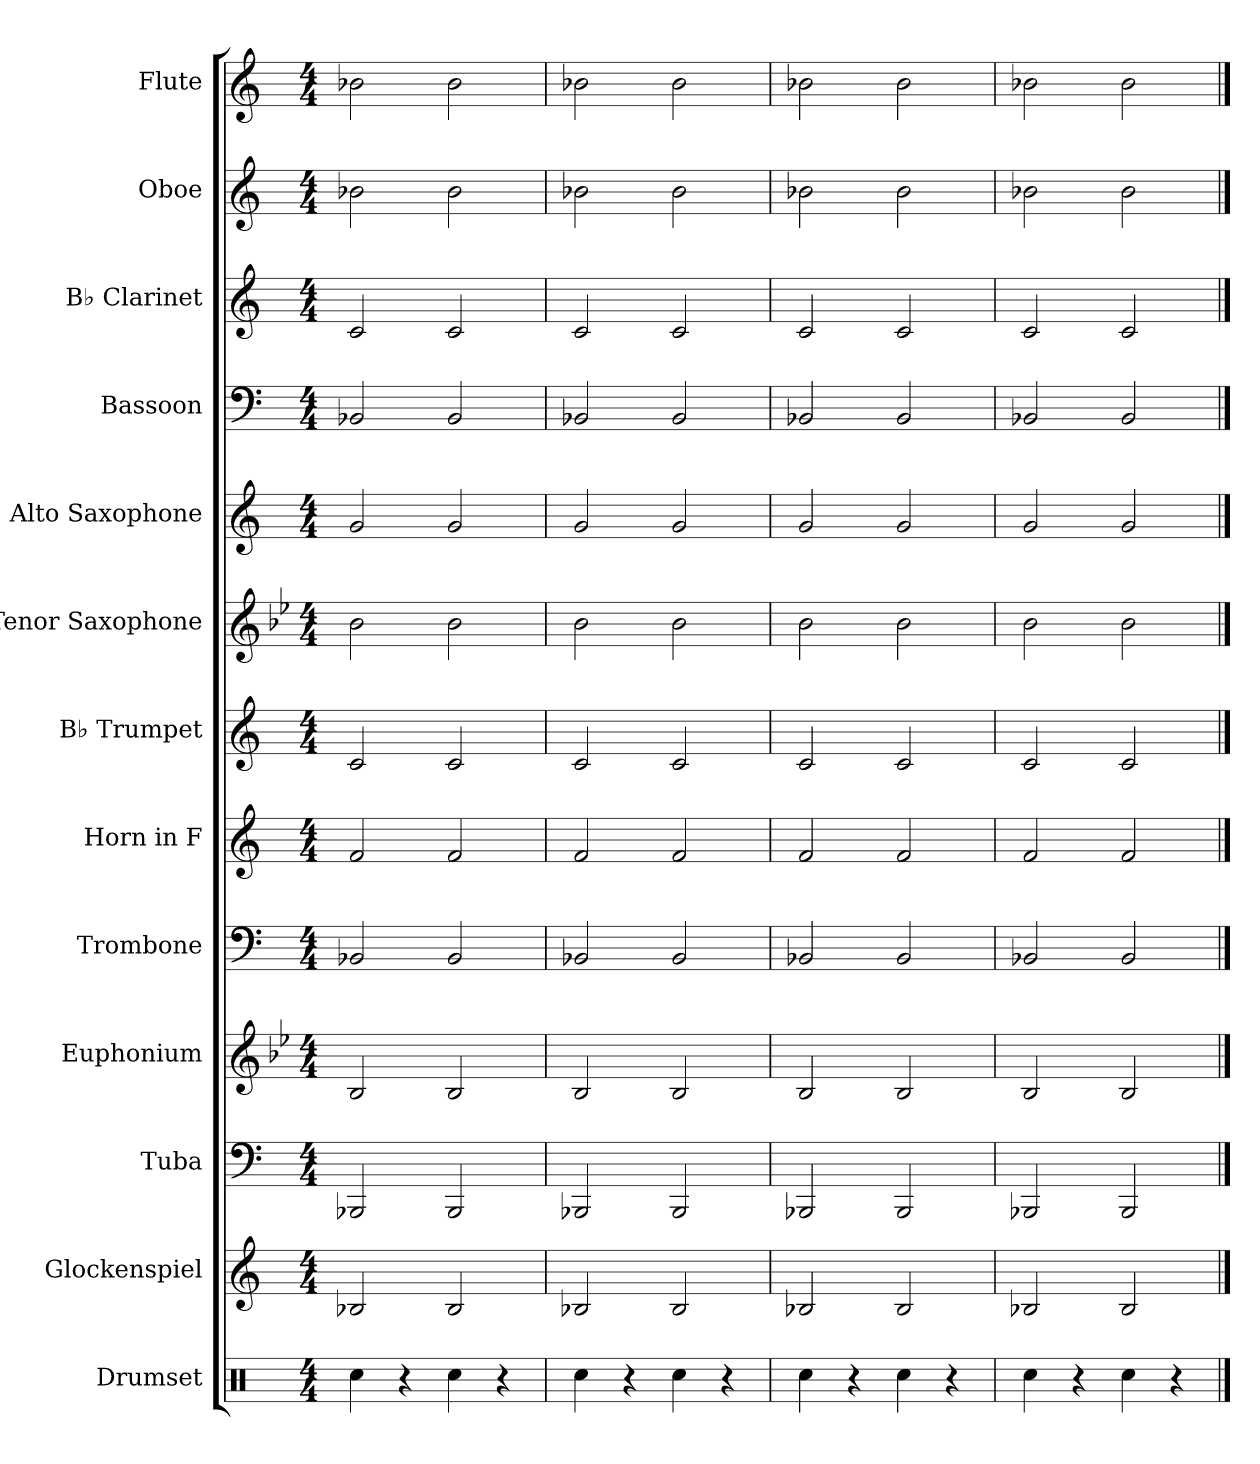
**kern	**kern	**kern	**kern	**kern	**kern	**kern	**kern	**kern	**kern	**kern	**kern	**kern
*part13	*part12	*part11	*part10	*part9	*part8	*part7	*part6	*part5	*part4	*part3	*part2	*part1
*staff13	*staff12	*staff11	*staff10	*staff9	*staff8	*staff7	*staff6	*staff5	*staff4	*staff3	*staff2	*staff1
*I"Drumset	*I"Glockenspiel	*I"Tuba	*I"Euphonium	*I"Trombone	*I"Horn in F	*I"B♭ Trumpet	*I"Tenor Saxophone	*I"Alto Saxophone	*I"Bassoon	*I"B♭ Clarinet	*I"Oboe	*I"Flute
*I'D. Set	*I'Glock.	*I'Tba.	*I'Euph.	*I'Tbn.	*	*I'B♭ Tpt.	*I'T. Sax.	*I'A. Sax.	*I'Bsn.	*I'B♭ Cl.	*I'Ob.	*I'Fl.
*clefX	*clefG2	*clefF4	*clefG2	*clefF4	*clefG2	*clefG2	*clefG2	*clefG2	*clefF4	*clefG2	*clefG2	*clefG2
*	*ITrd-14c-24	*	*ITrd8c14	*	*ITrd4c7	*ITrd1c2	*ITrd8c14	*ITrd5c9	*	*ITrd1c2	*	*
*k[]	*k[]	*k[]	*k[b-e-]	*k[]	*k[b-]	*k[b-e-]	*k[b-e-]	*k[b-e-a-]	*k[]	*k[b-e-]	*k[]	*k[]
*M4/4	*M4/4	*M4/4	*M4/4	*M4/4	*M4/4	*M4/4	*M4/4	*M4/4	*M4/4	*M4/4	*M4/4	*M4/4
*MM80	*MM80	*MM80	*MM80	*MM80	*MM80	*MM80	*MM80	*MM80	*MM80	*MM80	*MM80	*MM80
=1	=1	=1	=1	=1	=1	=1	=1	=1	=1	=1	=1	=1
4Rcc\	2bb-X/	2BBB-X/	2BB-/	2BB-X/	2B-/	2B-/	2B-\	2B-/	2BB-X/	2B-/	2b-X\	2b-X\
4r	.	.	.	.	.	.	.	.	.	.	.	.
4Rcc\	2bb-/	2BBB-/	2BB-/	2BB-/	2B-/	2B-/	2B-\	2B-/	2BB-/	2B-/	2b-\	2b-\
4r	.	.	.	.	.	.	.	.	.	.	.	.
=2	=2	=2	=2	=2	=2	=2	=2	=2	=2	=2	=2	=2
4Rcc\	2bb-X/	2BBB-X/	2BB-/	2BB-X/	2B-/	2B-/	2B-\	2B-/	2BB-X/	2B-/	2b-X\	2b-X\
4r	.	.	.	.	.	.	.	.	.	.	.	.
4Rcc\	2bb-/	2BBB-/	2BB-/	2BB-/	2B-/	2B-/	2B-\	2B-/	2BB-/	2B-/	2b-\	2b-\
4r	.	.	.	.	.	.	.	.	.	.	.	.
=3	=3	=3	=3	=3	=3	=3	=3	=3	=3	=3	=3	=3
4Rcc\	2bb-X/	2BBB-X/	2BB-/	2BB-X/	2B-/	2B-/	2B-\	2B-/	2BB-X/	2B-/	2b-X\	2b-X\
4r	.	.	.	.	.	.	.	.	.	.	.	.
4Rcc\	2bb-/	2BBB-/	2BB-/	2BB-/	2B-/	2B-/	2B-\	2B-/	2BB-/	2B-/	2b-\	2b-\
4r	.	.	.	.	.	.	.	.	.	.	.	.
=4	=4	=4	=4	=4	=4	=4	=4	=4	=4	=4	=4	=4
4Rcc\	2bb-X/	2BBB-X/	2BB-/	2BB-X/	2B-/	2B-/	2B-\	2B-/	2BB-X/	2B-/	2b-X\	2b-X\
4r	.	.	.	.	.	.	.	.	.	.	.	.
4Rcc\	2bb-/	2BBB-/	2BB-/	2BB-/	2B-/	2B-/	2B-\	2B-/	2BB-/	2B-/	2b-\	2b-\
4r	.	.	.	.	.	.	.	.	.	.	.	.
==	==	==	==	==	==	==	==	==	==	==	==	==
*-	*-	*-	*-	*-	*-	*-	*-	*-	*-	*-	*-	*-
